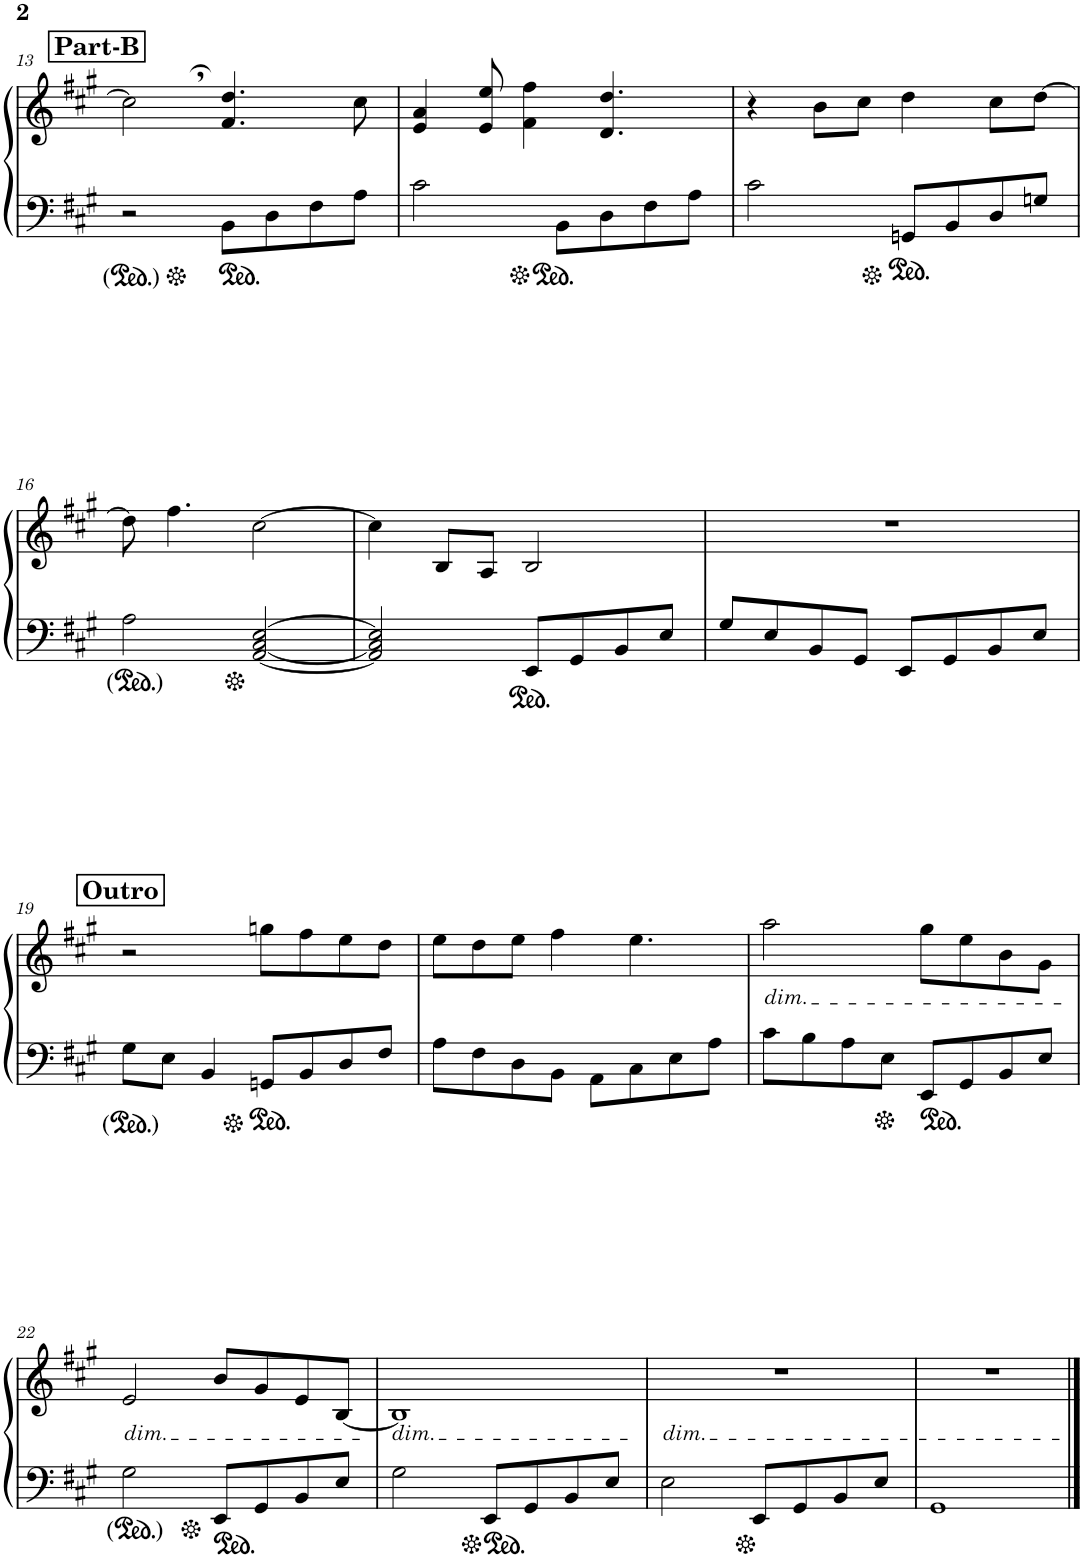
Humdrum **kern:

**kern	**kern
*part1	*part1
*staff2	*staff1
*I"Piano	*
*I'Pno.	*
!!LO:PB:g=z
*clefF4	*clefG2
*k[f#c#g#]	*k[f#c#g#]
*M4/4	*M4/4
!!LO:REH:place=s1:a:B:cj:fs=12:t=Part-B
=13	=13
2r	2cc#,\]
8BB\L	4.f#/ 4.dd/
8D\	.
8F#\	.
8A\J	8cc#\
=14	=14
2c#\	4e/ 4a/
.	8e/ 8ee/
.	4f#\ 4ff#\
8BB\L	.
8D\	4.d/ 4.dd/
8F#\	.
8A\J	.
=15	=15
2c#\	4r
.	8b\L
.	8cc#\J
8GGn/L	4dd\
8BB/	.
8D/	8cc#\L
8Gn/J	[8dd\J
!!LO:LB:g=z
=16	=16
2A\	8dd\]
.	4.ff#\
[2AA/ [2C#/ [2E/	[2cc#\
=17	=17
2AA/] 2C#/] 2E/]	4cc#\]
.	8B/L
.	8A/J
8EE/L	2B/
8GG#/	.
8BB/	.
8E/J	.
=18	=18
8G#/L	1r
8E/	.
8BB/	.
8GG#/J	.
8EE/L	.
8GG#/	.
8BB/	.
8E/J	.
!!LO:LB:g=z
!!LO:REH:place=s1:a:B:cj:fs=12:t=Outro
=19	=19
8G#\L	2r
8E\J	.
4BB/	.
8GGn/L	8ggn\L
8BB/	8ff#\
8D/	8ee\
8F#/J	8dd\J
=20	=20
8A\L	8ee\L
8F#\	8dd\
8D\	8ee\J
8BB\J	4ff#\
8AA\L	.
8C#\	4.ee\
8E\	.
8A\J	.
=21	=21
!	!LO:TX:b:i:t=dim.
8c#\L	2aa\
8B\	.
8A\	.
8E\J	.
8EE/L	8gg#\L
8GG#/	8ee\
8BB/	8b\
8E/J	8g#\J
!!LO:LB:g=z
=22	=22
!	!LO:TX:b:i:t=dim.
2G#\	2e/
8EE/L	8b/L
8GG#/	8g#/
8BB/	8e/
8E/J	[8B/J
=23	=23
!	!LO:TX:b:i:t=dim.
2G#\	1B]
8EE/L	.
8GG#/	.
8BB/	.
8E/J	.
=24	=24
!	!LO:TX:b:i:t=dim.
2E\	1r
8EE/L	.
8GG#/	.
8BB/	.
8E/J	.
=25	=25
1GG#	1r
==	==
*-	*-
